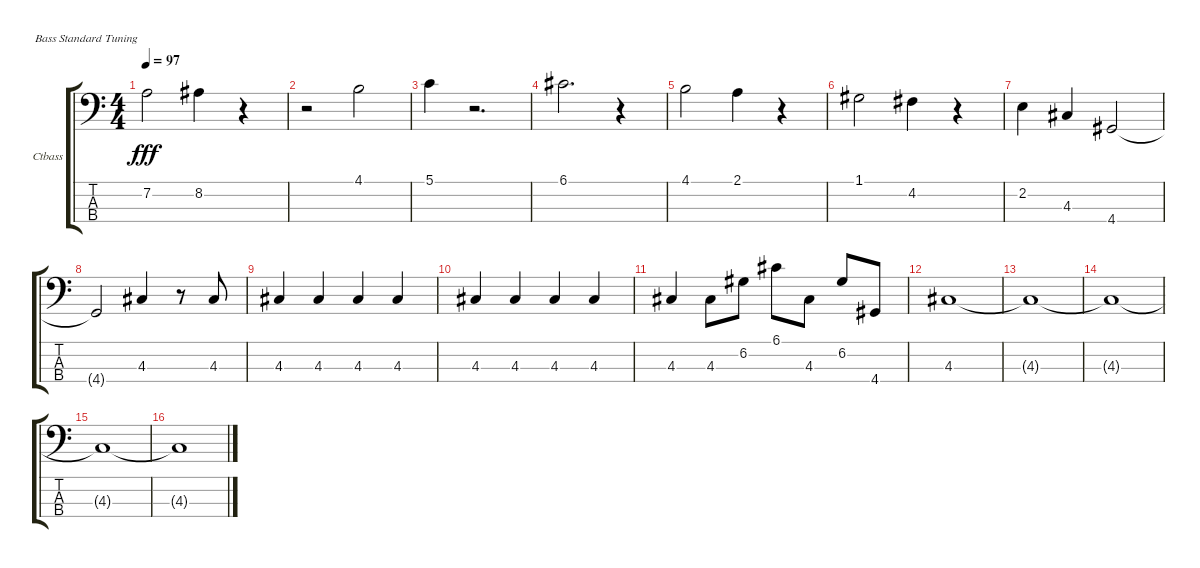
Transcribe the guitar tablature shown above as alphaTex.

\defaultSystemsLayout 4
\bracketExtendMode groupsimilarinstruments
\firstSystemTrackNameOrientation horizontal
\otherSystemsTrackNameOrientation horizontal
\track ("Contrabass" "Ctbass") {instrument contrabass}
\staff {score tabs}
\tuning (G2 D2 A1 E1)
\ts (4 4)
\tempo 97
\clef f4
\ks c
7.2.2{dy fff} 8.2.4 r.4 |
r.2 4.1.2 |
5.1.4 r.2{d} |
6.1.2{d} r.4 |
4.1.2 2.1.4 r.4 |
1.1.2 4.2.4 r.4 |
2.2.4 4.3.4 4.4.2 |
4.4{t}.2 4.3.4 r.8 4.3.8 |
4.3.4 4.3.4 4.3.4 4.3.4 |
4.3.4 4.3.4 4.3.4 4.3.4 |
4.3.4 4.3.8 6.2.8 6.1.8 4.3.8 6.2.8 4.4.8 |
4.3.1 |
4.3{t}.1 |
4.3{t}.1 |
4.3{t}.1 |
4.3{t}.1
